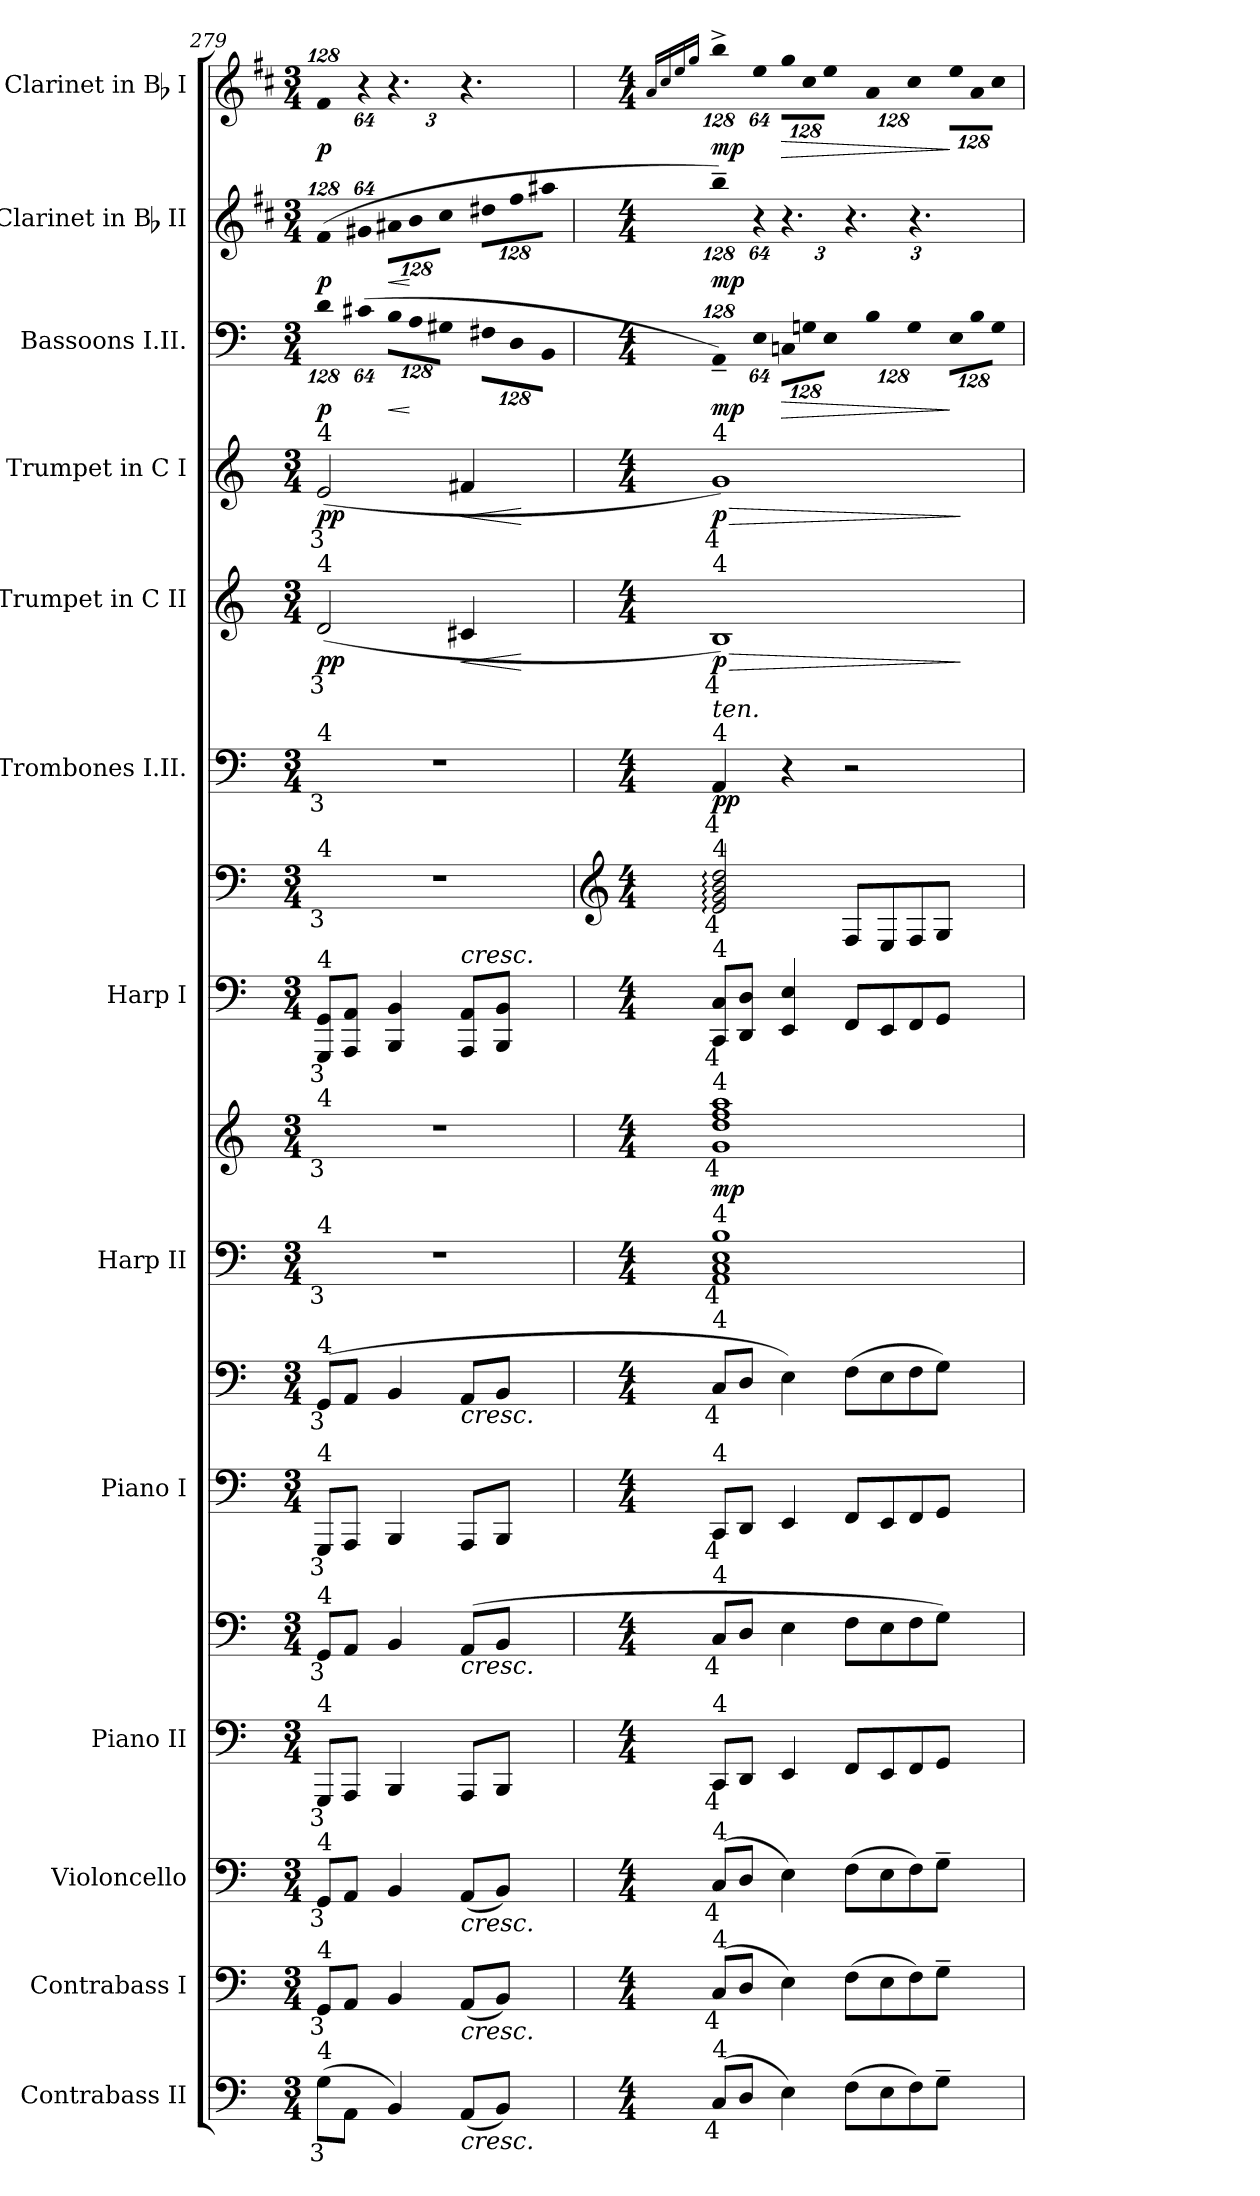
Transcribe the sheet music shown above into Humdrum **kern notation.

**kern	**kern	**kern	**kern	**kern	**kern	**kern	**kern	**kern	**dynam	**kern	**kern	**kern	**dynam	**kern	**dynam	**kern	**dynam	**kern	**dynam	**kern	**dynam	**kern	**dynam
*part13	*part12	*part11	*part10	*part10	*part9	*part9	*part8	*part8	*part8	*part7	*part7	*part6	*part6	*part5	*part5	*part4	*part4	*part3	*part3	*part2	*part2	*part1	*part1
*staff17	*staff16	*staff15	*staff14	*staff13	*staff12	*staff11	*staff10	*staff9	*staff9/10	*staff8	*staff7	*staff6	*staff6	*staff5	*staff5	*staff4	*staff4	*staff3	*staff3	*staff2	*staff2	*staff1	*staff1
*I"Contrabass II	*I"Contrabass I	*I"Violoncello	*I"Piano II	*	*I"Piano I	*	*I"Harp II	*	*	*I"Harp I	*	*I"Trombones I.II.	*	*I"Trumpet in C II	*	*I"Trumpet in C I	*	*I"Bassoons I.II.	*	*I"Clarinet in Bb II	*	*I"Clarinet in Bb I	*
*I'Cb.	*I'Cb.	*I'Vc.	*I'Pno.	*	*I'Pno.	*	*I'Hp.	*	*	*I'Hp.	*	*I'Tbn.	*	*	*	*	*	*I'Bsn.	*	*I'Cl.	*	*I'Cl.	*
*clefF4	*clefF4	*clefF4	*clefF4	*clefF4	*clefF4	*clefF4	*clefF4	*clefG2	*	*clefF4	*clefF4	*clefF4	*	*clefG2	*	*clefG2	*	*clefF4	*	*clefG2	*	*clefG2	*
*ITrd7c12	*ITrd7c12	*	*	*	*	*	*	*	*	*	*	*	*	*	*	*	*	*	*	*ITrd1c2	*	*ITrd1c2	*
*k[]	*k[]	*k[]	*k[]	*k[]	*k[]	*k[]	*k[]	*k[]	*	*k[]	*k[]	*k[]	*	*k[]	*	*k[]	*	*k[]	*	*k[]	*	*k[]	*
*C:	*C:	*C:	*C:	*C:	*C:	*C:	*C:	*C:	*	*C:	*C:	*C:	*	*C:	*	*C:	*	*C:	*	*C:	*	*C:	*
*M3/4	*M3/4	*M3/4	*M3/4	*M3/4	*M3/4	*M3/4	*M3/4	*M3/4	*	*M3/4	*M3/4	*M3/4	*	*M3/4	*	*M3/4	*	*M3/4	*	*M3/4	*	*M3/4	*
=279	=279	=279	=279	=279	=279	=279	=279	=279	=279	=279	=279	=279	=279	=279	=279	=279	=279	=279	=279	=279	=279	=279	=279
!	!	!	!	!	!	!	!LO:N:vis=1	!LO:N:vis=1	!	!	!LO:N:vis=1	!LO:N:vis=1	!	!	!	!	!	!	!	!	!	!	!
*	*	*	*	*	*	*	*	*	*	*	*	*	*	*	*	*	*	*Xbrackettup	*	*	*	*	*
!	!	!	!	!	!	!	!	!	!	!	!	!	!	!	!	!	!	!LO:N:vis=4	!	!	!	!	!
*	*	*	*	*	*	*	*	*	*	*	*	*	*	*	*	*	*	*	*	*Xbrackettup	*	*	*
!	!	!	!	!	!	!	!	!	!	!	!	!	!	!	!	!	!	!	!	!LO:N:vis=4	!	!	!
*	*	*	*	*	*	*	*	*	*	*	*	*	*	*	*	*	*	*	*	*	*	*Xbrackettup	*
!	!	!	!	!	!	!	!	!	!	!	!	!	!	!	!	!LO:TX:b:cj:t=3	!	!	!	!	!	!	!
!	!	!	!	!	!	!	!	!	!	!	!	!	!	!	!	!LO:TX:t=4	!	!	!	!	!	!	!
!	!	!	!	!	!	!	!	!	!	!	!	!	!	!LO:TX:b:cj:t=3	!	!	!	!	!	!	!	!	!
!	!	!	!	!	!	!	!	!	!	!	!	!	!	!LO:TX:t=4	!	!	!	!	!	!	!	!	!
!	!	!	!	!	!	!	!	!	!	!	!	!LO:TX:b:cj:t=3	!	!	!	!	!	!	!	!	!	!	!
!	!	!	!	!	!	!	!	!	!	!	!	!LO:TX:t=4	!	!	!	!	!	!	!	!	!	!	!
!	!	!	!	!	!	!	!	!	!	!	!LO:TX:b:cj:t=3	!	!	!	!	!	!	!	!	!	!	!	!
!	!	!	!	!	!	!	!	!	!	!	!LO:TX:t=4	!	!	!	!	!	!	!	!	!	!	!	!
!	!	!	!	!	!	!	!	!	!	!LO:TX:b:cj:t=3	!	!	!	!	!	!	!	!	!	!	!	!	!
!	!	!	!	!	!	!	!	!	!	!LO:TX:t=4	!	!	!	!	!	!	!	!	!	!	!	!	!
!	!	!	!	!	!	!	!	!LO:TX:b:cj:t=3	!	!	!	!	!	!	!	!	!	!	!	!	!	!	!
!	!	!	!	!	!	!	!	!LO:TX:t=4	!	!	!	!	!	!	!	!	!	!	!	!	!	!	!
!	!	!	!	!	!	!	!LO:TX:b:cj:t=3	!	!	!	!	!	!	!	!	!	!	!	!	!	!	!	!
!	!	!	!	!	!	!	!LO:TX:t=4	!	!	!	!	!	!	!	!	!	!	!	!	!	!	!	!
!	!	!	!	!	!	!LO:TX:b:cj:t=3	!	!	!	!	!	!	!	!	!	!	!	!	!	!	!	!	!
!	!	!	!	!	!	!LO:TX:t=4	!	!	!	!	!	!	!	!	!	!	!	!	!	!	!	!	!
!	!	!	!	!	!LO:TX:b:cj:t=3	!	!	!	!	!	!	!	!	!	!	!	!	!	!	!	!	!	!
!	!	!	!	!	!LO:TX:t=4	!	!	!	!	!	!	!	!	!	!	!	!	!	!	!	!	!	!
!	!	!	!	!LO:TX:b:cj:t=3	!	!	!	!	!	!	!	!	!	!	!	!	!	!	!	!	!	!	!
!	!	!	!	!LO:TX:t=4	!	!	!	!	!	!	!	!	!	!	!	!	!	!	!	!	!	!	!
!	!	!	!LO:TX:b:cj:t=3	!	!	!	!	!	!	!	!	!	!	!	!	!	!	!	!	!	!	!	!
!	!	!	!LO:TX:t=4	!	!	!	!	!	!	!	!	!	!	!	!	!	!	!	!	!	!	!	!
!	!	!LO:TX:b:cj:t=3	!	!	!	!	!	!	!	!	!	!	!	!	!	!	!	!	!	!	!	!	!
!	!	!LO:TX:t=4	!	!	!	!	!	!	!	!	!	!	!	!	!	!	!	!	!	!	!	!	!
!	!LO:TX:b:cj:t=3	!	!	!	!	!	!	!	!	!	!	!	!	!	!	!	!	!	!	!	!	!	!
!	!LO:TX:t=4	!	!	!	!	!	!	!	!	!	!	!	!	!	!	!	!	!	!	!	!	!	!
!LO:TX:b:cj:t=3	!	!	!	!	!	!	!	!	!	!	!	!	!	!	!	!	!	!	!	!	!	!	!
!LO:TX:t=4	!	!	!	!	!	!	!	!	!	!	!	!	!	!	!	!	!	!	!	!	!	!	!
!	!	!	!	!	!	!	!	!	!	!	!	!	!	!	!	!	!	!	!	!	!	!LO:N:vis=4	!
(8GGi\L	8GGGi/L	8GGi/L	8GGGi/L	8GGi/L	8GGGi/L	(8GGi/L	2.r	2.r	.	8GGGi/ 8GGiL	2.r	2.r	.	(2di/	pp	(2ei/	pp	512%85di\	p	(512%85ei/	p	512%85ei/	p
8AAAi\J	8AAAi/J	8AAi/J	8AAAi/J	8AAi/J	8AAAi/J	8AAi/J	.	.	.	8AAAi/ 8AAiJ	.	.	.	.	.	.	.	.	.	.	.	.	.
!	!	!	!	!	!	!	!	!	!	!	!	!	!	!	!	!	!	!LO:N:vis=8	!	!LO:N:vis=8	!	!LO:N:vis=8	!
.	.	.	.	.	.	.	.	.	.	.	.	.	.	.	.	.	.	(512%43c#Xi\	.	512%43f#Xi/	.	512%43r	.
!	!	!	!	!	!	!	!	!	!	!	!	!	!	!	!	!	!	!LO:N:vis=8	!LO:HP:b	!LO:N:vis=8	!LO:HP:b	!	!
4BBBi/)	4BBBi/	4BBi/	4BBBi/	4BBi/	4BBBi/	4BBi/	.	.	.	4BBBi/ 4BBi	.	.	.	.	.	.	.	1024%85Bi\L	<	1024%85g#Xi\L	<	6.r	.
!	!	!	!	!	!	!	!	!	!	!	!	!	!	!	!	!	!	!LO:N:vis=8	!	!LO:N:vis=8	!	!	!
.	.	.	.	.	.	.	.	.	.	.	.	.	.	.	.	.	.	1024%85Ai\	[	1024%85ai\	[	.	.
!	!	!	!	!	!	!	!	!	!	!	!	!	!	!	!	!	!	!LO:N:vis=8	!	!LO:N:vis=8	!	!	!
.	.	.	.	.	.	.	.	.	.	.	.	.	.	.	.	.	.	512%43G#Xi\J	.	512%43bi\J	.	.	.
!	!	!	!	!	!	!	!	!	!	!LO:TX:a:i:t=cresc.	!	!	!	!	!	!	!	!	!	!	!	!	!
!	!	!	!	!	!	!LO:TX:b:i:t=cresc.	!	!	!	!	!	!	!	!	!	!	!	!	!	!	!	!	!
!	!	!	!	!LO:TX:b:i:t=cresc.	!	!	!	!	!	!	!	!	!	!	!	!	!	!	!	!	!	!	!
!	!	!LO:TX:b:i:t=cresc.	!	!	!	!	!	!	!	!	!	!	!	!	!	!	!	!	!	!	!	!	!
!	!LO:TX:b:i:t=cresc.	!	!	!	!	!	!	!	!	!	!	!	!	!	!	!	!	!	!	!	!	!	!
!LO:TX:b:i:t=cresc.	!	!	!	!	!	!	!	!	!	!	!	!	!	!	!	!	!	!	!	!	!	!	!
!	!	!	!	!	!	!	!	!	!	!	!	!	!	!	!LO:HP:b	!	!LO:HP:b	!LO:N:vis=8	!	!LO:N:vis=8	!	!	!
(8AAAi/L	(8AAAi/L	(8AAi/L	8AAAi/L	(8AAi/L	8AAAi/L	8AAi/L	.	.	.	8AAAi/ 8AAiL	.	.	.	4c#Xi/	<	4f#Xi/	<	1024%85F#Xi\L	.	1024%85cc#Xi\L	.	6.r	.
!	!	!	!	!	!	!	!	!	!	!	!	!	!	!	!	!	!	!LO:N:vis=8	!	!LO:N:vis=8	!	!	!
.	.	.	.	.	.	.	.	.	.	.	.	.	.	.	.	.	.	1024%85Di\	.	1024%85eei\	.	.	.
8BBBi/J)	8BBBi/J)	8BBi/J)	8BBBi/J	8BBi/J	8BBBi/J	8BBi/J	.	.	.	8BBBi/ 8BBiJ	.	.	.	.	.	.	.	.	.	.	.	.	.
!	!	!	!	!	!	!	!	!	!	!	!	!	!	!	!	!	!	!LO:N:vis=8	!	!LO:N:vis=8	!	!	!
.	.	.	.	.	.	.	.	.	.	.	.	.	.	.	.	.	.	512%43BBi\J	.	512%43gg#Xi\J	.	.	.
.	.	.	.	.	.	.	.	.	.	.	.	.	.	.	[	.	[	.	.	.	.	.	.
=280	=280	=280	=280	=280	=280	=280	=280	=280	=280	=280	=280	=280	=280	=280	=280	=280	=280	=280	=280	=280	=280	=280	=280
*	*	*	*	*	*	*	*	*	*	*	*clefG2	*	*	*	*	*	*	*	*	*	*	*	*
*M4/4	*M4/4	*M4/4	*M4/4	*M4/4	*M4/4	*M4/4	*M4/4	*M4/4	*	*M4/4	*M4/4	*M4/4	*	*M4/4	*	*M4/4	*	*M4/4	*	*M4/4	*	*M4/4	*
.	.	.	.	.	.	.	.	.	.	.	.	.	.	.	.	.	.	.	.	.	.	16qgi/LL	.
.	.	.	.	.	.	.	.	.	.	.	.	.	.	.	.	.	.	.	.	.	.	16qbi/	.
.	.	.	.	.	.	.	.	.	.	.	.	.	.	.	.	.	.	.	.	.	.	16qddi/	.
.	.	.	.	.	.	.	.	.	.	.	.	.	.	.	.	.	.	.	.	.	.	16qffi/JJ	.
!	!	!	!	!	!	!	!	!	!	!	!	!	!	!	!	!LO:TX:b:cj:t=4	!	!	!	!	!	!	!
!	!	!	!	!	!	!	!	!	!	!	!	!	!	!	!	!LO:TX:t=4	!	!	!	!	!	!	!
!	!	!	!	!	!	!	!	!	!	!	!	!	!	!LO:TX:b:cj:t=4	!	!	!	!	!	!	!	!	!
!	!	!	!	!	!	!	!	!	!	!	!	!	!	!LO:TX:t=4	!	!	!	!	!	!	!	!	!
!	!	!	!	!	!	!	!	!	!	!	!	!LO:TX:b:cj:t=4	!	!	!	!	!	!	!	!	!	!	!
!	!	!	!	!	!	!	!	!	!	!	!	!LO:TX:t=4	!	!	!	!	!	!	!	!	!	!	!
!	!	!	!	!	!	!	!	!	!	!	!	!LO:TX:a:i:t=ten.	!	!	!	!	!	!	!	!	!	!	!
!	!	!	!	!	!	!	!	!	!	!	!LO:TX:b:cj:t=4	!	!	!	!	!	!	!	!	!	!	!	!
!	!	!	!	!	!	!	!	!	!	!	!LO:TX:t=4	!	!	!	!	!	!	!	!	!	!	!	!
!	!	!	!	!	!	!	!	!	!	!LO:TX:b:cj:t=4	!	!	!	!	!	!	!	!	!	!	!	!	!
!	!	!	!	!	!	!	!	!	!	!LO:TX:t=4	!	!	!	!	!	!	!	!	!	!	!	!	!
!	!	!	!	!	!	!	!	!LO:TX:b:cj:t=4	!	!	!	!	!	!	!	!	!	!	!	!	!	!	!
!	!	!	!	!	!	!	!	!LO:TX:t=4	!	!	!	!	!	!	!	!	!	!	!	!	!	!	!
!	!	!	!	!	!	!	!LO:TX:b:cj:t=4	!	!	!	!	!	!	!	!	!	!	!	!	!	!	!	!
!	!	!	!	!	!	!	!LO:TX:t=4	!	!	!	!	!	!	!	!	!	!	!	!	!	!	!	!
!	!	!	!	!	!	!LO:TX:b:cj:t=4	!	!	!	!	!	!	!	!	!	!	!	!	!	!	!	!	!
!	!	!	!	!	!	!LO:TX:t=4	!	!	!	!	!	!	!	!	!	!	!	!	!	!	!	!	!
!	!	!	!	!	!LO:TX:b:cj:t=4	!	!	!	!	!	!	!	!	!	!	!	!	!	!	!	!	!	!
!	!	!	!	!	!LO:TX:t=4	!	!	!	!	!	!	!	!	!	!	!	!	!	!	!	!	!	!
!	!	!	!	!LO:TX:b:cj:t=4	!	!	!	!	!	!	!	!	!	!	!	!	!	!	!	!	!	!	!
!	!	!	!	!LO:TX:t=4	!	!	!	!	!	!	!	!	!	!	!	!	!	!	!	!	!	!	!
!	!	!	!LO:TX:b:cj:t=4	!	!	!	!	!	!	!	!	!	!	!	!	!	!	!	!	!	!	!	!
!	!	!	!LO:TX:t=4	!	!	!	!	!	!	!	!	!	!	!	!	!	!	!	!	!	!	!	!
!	!	!LO:TX:b:cj:t=4	!	!	!	!	!	!	!	!	!	!	!	!	!	!	!	!	!	!	!	!	!
!	!	!LO:TX:t=4	!	!	!	!	!	!	!	!	!	!	!	!	!	!	!	!	!	!	!	!	!
!	!LO:TX:b:cj:t=4	!	!	!	!	!	!	!	!	!	!	!	!	!	!	!	!	!	!	!	!	!	!
!	!LO:TX:t=4	!	!	!	!	!	!	!	!	!	!	!	!	!	!	!	!	!	!	!	!	!	!
!LO:TX:b:cj:t=4	!	!	!	!	!	!	!	!	!	!	!	!	!	!	!	!	!	!	!	!	!	!	!
!LO:TX:t=4	!	!	!	!	!	!	!	!	!	!	!	!	!	!	!	!	!	!	!	!	!	!	!
!	!	!	!	!	!	!	!	!	!	!	!	!	!	!	!LO:HP:b	!	!LO:HP:b	!LO:N:vis=4	!	!LO:N:vis=4	!	!LO:N:vis=4	!
(8CCi/L	(8CCi/L	(8Ci/L	8CCi/L	8Ci/L	8CCi/L	8Ci/L	1AAi 1Ci 1Ei 1Bi	1gi 1ddi 1ffi 1aai	mp	8CCi/ 8CiL	2ei/: 2gi: 2bi: 2ddi:	4AAi/	pp	1Bi)	> p	1gi)	> p	512%85AA~i/)	mp	512%85aa~i\)	mp	512%85aa^i\	mp
8DDi/J	8DDi/J	8Di/J	8DDi/J	8Di/J	8DDi/J	8Di/J	.	.	.	8DDi/ 8DiJ	.	.	.	.	.	.	.	.	.	.	.	.	.
!	!	!	!	!	!	!	!	!	!	!	!	!	!	!	!	!	!	!LO:N:vis=8	!	!LO:N:vis=8	!	!LO:N:vis=8	!
.	.	.	.	.	.	.	.	.	.	.	.	.	.	.	.	.	.	512%43Ei\	.	512%43r	.	512%43ddi\	.
!	!	!	!	!	!	!	!	!	!	!	!	!	!	!	!	!	!	!LO:N:vis=8	!LO:HP:b	!	!	!LO:N:vis=8	!LO:HP:b
4EEi\)	4EEi\)	4Ei\)	4EEi/	4Ei\	4EEi/	4Ei\)	.	.	.	4EEi/ 4Ei	.	4r	.	.	.	.	.	1024%85Cni\L	>	6.r	.	1024%85ffi\L	>
!	!	!	!	!	!	!	!	!	!	!	!	!	!	!	!	!	!	!LO:N:vis=8	!	!	!	!LO:N:vis=8	!
.	.	.	.	.	.	.	.	.	.	.	.	.	.	.	.	.	.	1024%85Gni\	.	.	.	1024%85bi\	.
!	!	!	!	!	!	!	!	!	!	!	!	!	!	!	!	!	!	!LO:N:vis=8	!	!	!	!LO:N:vis=8	!
.	.	.	.	.	.	.	.	.	.	.	.	.	.	.	.	.	.	512%43Ei\J	.	.	.	512%43ddi\J	.
!	!	!	!	!	!	!	!	!	!	!	!	!	!	!	!	!	!	!LO:N:vis=4	!	!	!	!LO:N:vis=4	!
(8FFi\L	(8FFi\L	(8Fi\L	8FFi/L	8Fi\L	8FFi/L	(8Fi\L	.	.	.	8FFi/L	8Fi/L	2r	.	.	.	.	.	512%85Bi\	.	6.r	.	512%85gi/	.
8EEi\	8EEi\	8Ei\	8EEi/	8Ei\	8EEi/	8Ei\	.	.	.	8EEi/	8Ei/	.	.	.	.	.	.	.	.	.	.	.	.
!	!	!	!	!	!	!	!	!	!	!	!	!	!	!	!	!	!	!LO:N:vis=8	!	!	!	!LO:N:vis=8	!
.	.	.	.	.	.	.	.	.	.	.	.	.	.	.	.	.	.	512%43Gi\	.	.	.	512%43bi\	.
!	!	!	!	!	!	!	!	!	!	!	!	!	!	!	!	!	!	!LO:N:vis=8	!	!	!	!LO:N:vis=8	!
8FFi\)	8FFi\)	8Fi\)	8FFi/	8Fi\	8FFi/	8Fi\	.	.	.	8FFi/	8Fi/	.	.	.	.	.	.	1024%85Ei\L	.	6.r	.	1024%85ddi\L	.
!	!	!	!	!	!	!	!	!	!	!	!	!	!	!	!	!	!	!LO:N:vis=8	!	!	!	!LO:N:vis=8	!
.	.	.	.	.	.	.	.	.	.	.	.	.	.	.	.	.	.	1024%85Bi\	.	.	.	1024%85gi\	.
8GG~i\J	8GG~i\J	8G~i\J	8GGi/J	8Gi\J)	8GGi/J	8Gi\J)	.	.	.	8GGi/J	8Gi/J	.	.	.	.	.	.	.	.	.	.	.	.
!	!	!	!	!	!	!	!	!	!	!	!	!	!	!	!	!	!	!LO:N:vis=8	!	!	!	!LO:N:vis=8	!
.	.	.	.	.	.	.	.	.	.	.	.	.	.	.	.	.	.	512%43Gi\J	]	.	.	512%43bi\J	]
.	.	.	.	.	.	.	.	.	.	.	.	.	.	.	]	.	]	.	.	.	.	.	.
=	=	=	=	=	=	=	=	=	=	=	=	=	=	=	=	=	=	=	=	=	=	=	=
*-	*-	*-	*-	*-	*-	*-	*-	*-	*-	*-	*-	*-	*-	*-	*-	*-	*-	*-	*-	*-	*-	*-	*-
